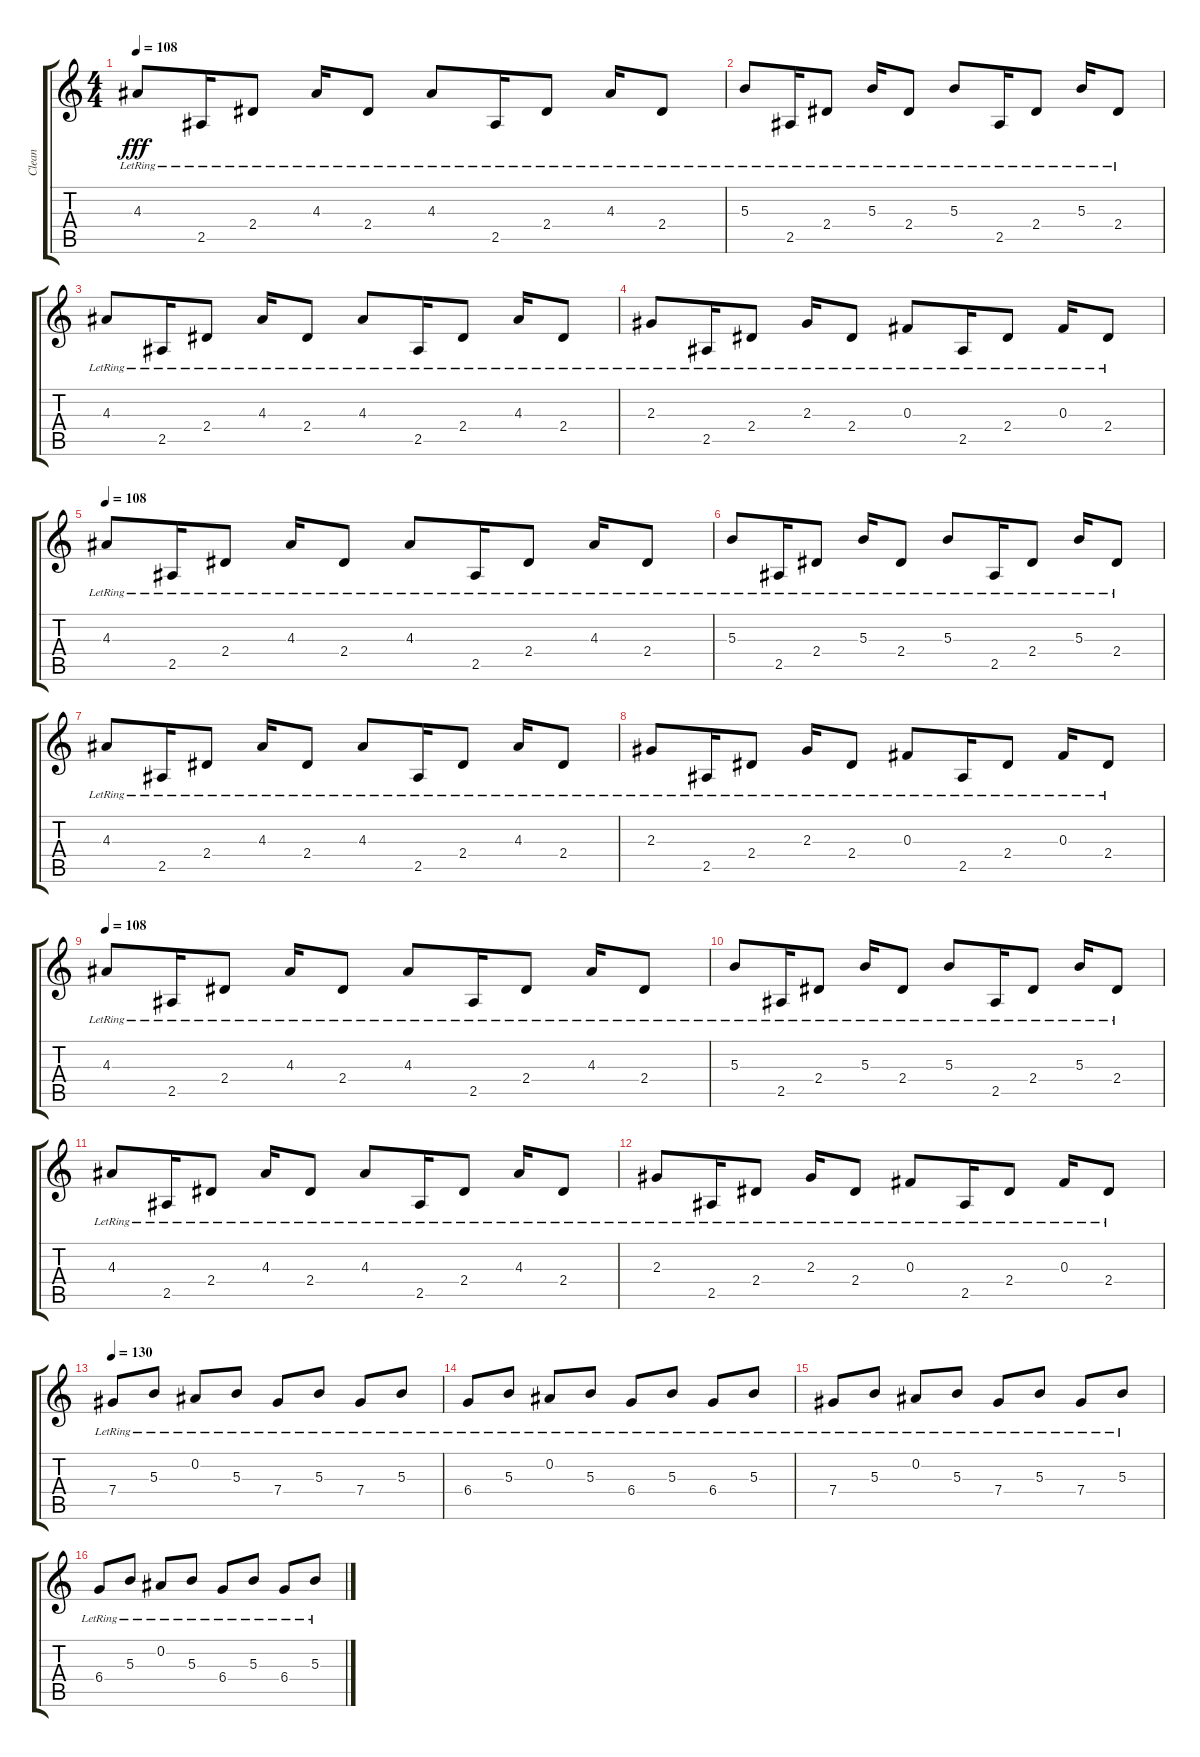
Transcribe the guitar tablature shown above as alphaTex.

\track ("Clean" "Clean") {instrument acousticguitarnylon}
\staff {score tabs}
\tuning (Eb4 Bb3 Gb3 Db3 Ab2 Eb2) {hide}
\ts (4 4)
\tempo 108
\clef g2
\ks c
4.3{lr}.8{dy fff} 2.5{lr}.16 2.4{lr}.8 4.3{lr}.16 2.4{lr}.8 4.3{lr}.8 2.5{lr}.16 2.4{lr}.8 4.3{lr}.16 2.4{lr}.8 |
5.3{lr}.8 2.5{lr}.16 2.4{lr}.8 5.3{lr}.16 2.4{lr}.8 5.3{lr}.8 2.5{lr}.16 2.4{lr}.8 5.3{lr}.16 2.4{lr}.8 |
4.3{lr}.8 2.5{lr}.16 2.4{lr}.8 4.3{lr}.16 2.4{lr}.8 4.3{lr}.8 2.5{lr}.16 2.4{lr}.8 4.3{lr}.16 2.4{lr}.8 |
2.3{lr}.8 2.5{lr}.16 2.4{lr}.8 2.3{lr}.16 2.4{lr}.8 0.3{lr}.8 2.5{lr}.16 2.4{lr}.8 0.3{lr}.16 2.4{lr}.8 |
\tempo 108
4.3{lr}.8 2.5{lr}.16 2.4{lr}.8 4.3{lr}.16 2.4{lr}.8 4.3{lr}.8 2.5{lr}.16 2.4{lr}.8 4.3{lr}.16 2.4{lr}.8 |
5.3{lr}.8 2.5{lr}.16 2.4{lr}.8 5.3{lr}.16 2.4{lr}.8 5.3{lr}.8 2.5{lr}.16 2.4{lr}.8 5.3{lr}.16 2.4{lr}.8 |
4.3{lr}.8 2.5{lr}.16 2.4{lr}.8 4.3{lr}.16 2.4{lr}.8 4.3{lr}.8 2.5{lr}.16 2.4{lr}.8 4.3{lr}.16 2.4{lr}.8 |
2.3{lr}.8 2.5{lr}.16 2.4{lr}.8 2.3{lr}.16 2.4{lr}.8 0.3{lr}.8 2.5{lr}.16 2.4{lr}.8 0.3{lr}.16 2.4{lr}.8 |
\tempo 108
4.3{lr}.8 2.5{lr}.16 2.4{lr}.8 4.3{lr}.16 2.4{lr}.8 4.3{lr}.8 2.5{lr}.16 2.4{lr}.8 4.3{lr}.16 2.4{lr}.8 |
5.3{lr}.8 2.5{lr}.16 2.4{lr}.8 5.3{lr}.16 2.4{lr}.8 5.3{lr}.8 2.5{lr}.16 2.4{lr}.8 5.3{lr}.16 2.4{lr}.8 |
4.3{lr}.8 2.5{lr}.16 2.4{lr}.8 4.3{lr}.16 2.4{lr}.8 4.3{lr}.8 2.5{lr}.16 2.4{lr}.8 4.3{lr}.16 2.4{lr}.8 |
2.3{lr}.8 2.5{lr}.16 2.4{lr}.8 2.3{lr}.16 2.4{lr}.8 0.3{lr}.8 2.5{lr}.16 2.4{lr}.8 0.3{lr}.16 2.4{lr}.8 |
\tempo 130
7.4{lr}.8 5.3{lr}.8 0.2{lr}.8 5.3{lr}.8 7.4{lr}.8 5.3{lr}.8 7.4{lr}.8 5.3{lr}.8 |
6.4{lr}.8 5.3{lr}.8 0.2{lr}.8 5.3{lr}.8 6.4{lr}.8 5.3{lr}.8 6.4{lr}.8 5.3{lr}.8 |
7.4{lr}.8 5.3{lr}.8 0.2{lr}.8 5.3{lr}.8 7.4{lr}.8 5.3{lr}.8 7.4{lr}.8 5.3{lr}.8 |
6.4{lr}.8 5.3{lr}.8 0.2{lr}.8 5.3{lr}.8 6.4{lr}.8 5.3{lr}.8 6.4{lr}.8 5.3{lr}.8
